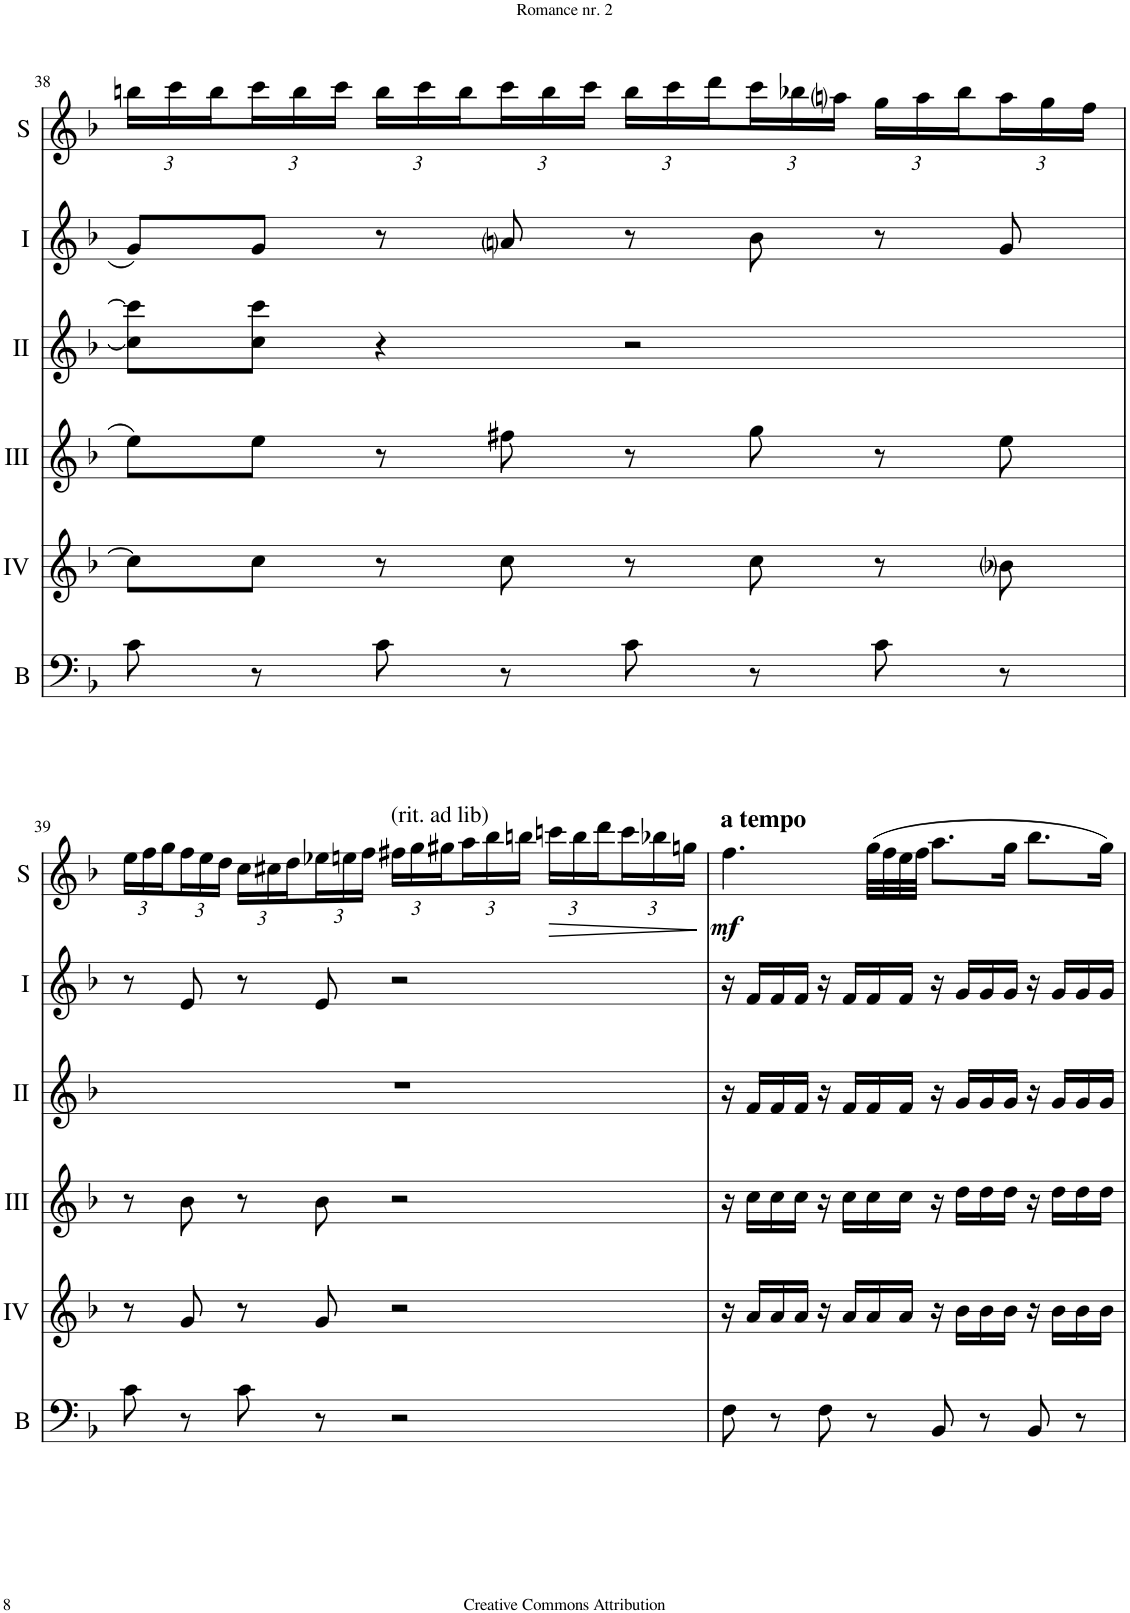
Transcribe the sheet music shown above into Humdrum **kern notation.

**kern	**kern	**kern	**kern	**kern	**kern	**dynam
*part6	*part5	*part4	*part3	*part2	*part1	*part1
*staff6	*staff5	*staff4	*staff3	*staff2	*staff1	*staff1
*I"Bass	*I"Acc. 4	*I"Acc. 3	*I"Acc. 2	*I"Acc. 1	*I"Solo	*
*I'B	*	*	*	*	*I'S	*
!!LO:PB:g=z
*clefF4	*clefG2	*clefG2	*clefG2	*clefG2	*clefG2	*
*Trd7c12	*Trd7c12	*Trd7c12	*	*	*	*
*k[b-]	*k[b-]	*k[b-]	*k[b-]	*k[b-]	*k[b-]	*
*M4/4	*M4/4	*M4/4	*M4/4	*M4/4	*M4/4	*
*met(c)	*met(c)	*met(c)	*met(c)	*met(c)	*met(c)	*
*	*	*	*	*	*Xbrackettup	*
=38	=38	=38	=38	=38	=38	=38
8c\	8cc\L]	8ee\L	8c\] 8cc\]L	8g/L	24bbn\LL	.
.	.	.	.	.	24ccc\	.
.	.	.	.	.	24bb\	.
8r	8cc\J	8ee\J	8c\ 8cc\J	8g/J	24ccc\	.
.	.	.	.	.	24bb\	.
.	.	.	.	.	24ccc\JJ	.
8c\	8r	8r	4r	8r	24bb\LL	.
.	.	.	.	.	24ccc\	.
.	.	.	.	.	24bb\	.
8r	8cc\	8ff#X\	.	8ani/	24ccc\	.
.	.	.	.	.	24bb\	.
.	.	.	.	.	24ccc\JJ	.
8c\	8r	8r	2r	8r	24bb\LL	.
.	.	.	.	.	24ccc\	.
.	.	.	.	.	24ddd\	.
8r	8cc\	8gg\	.	8b-\	24ccc\	.
.	.	.	.	.	24bb-X\	.
.	.	.	.	.	24aani\JJ	.
8c\	8r	8r	.	8r	24gg\LL	.
.	.	.	.	.	24aa\	.
.	.	.	.	.	24bb-\	.
8r	8b-i\	8ee\	.	8g/	24aa\	.
.	.	.	.	.	24gg\	.
.	.	.	.	.	24ff\JJ	.
!!LO:LB:g=z
=39	=39	=39	=39	=39	=39	=39
8c\	8r	8r	1r	8r	24ee\LL	.
.	.	.	.	.	24ff\	.
.	.	.	.	.	24gg\	.
8r	8g/	8b-\	.	8e/	24ff\	.
.	.	.	.	.	24ee\	.
.	.	.	.	.	24dd\JJ	.
8c\	8r	8r	.	8r	24cc\LL	.
.	.	.	.	.	24cc#X\	.
.	.	.	.	.	24dd\	.
8r	8g/	8b-\	.	8e/	24ee-X\	.
.	.	.	.	.	24een\	.
.	.	.	.	.	24ff\JJ	.
!	!	!	!	!	!LO:TX:a:t=(rit. ad lib)	!
2r	2r	2r	.	2r	24ff#X\LL	.
.	.	.	.	.	24gg\	.
.	.	.	.	.	24gg#X\	.
.	.	.	.	.	24aa\	.
.	.	.	.	.	24bb-\	.
.	.	.	.	.	24bbn\JJ	.
!	!	!	!	!	!	!LO:HP:b
.	.	.	.	.	24cccn\LL	>
.	.	.	.	.	24bb\	.
.	.	.	.	.	24ddd\	.
.	.	.	.	.	24ccc\	.
.	.	.	.	.	24bb-X\	.
.	.	.	.	.	24ggn\JJ	.
.	.	.	.	.	.	]
=40	=40	=40	=40	=40	=40	=40
!	!	!	!	!	!LO:TX:a:B:t=a tempo	!
!	!	!	!	!	!	!LO:DY:b
8F\	16r	16r	16r	16r	4.ff\	mf
.	16a/LL	16cc\LL	16f/LL	16f/LL	.	.
8r	16a/	16cc\	16f/	16f/	.	.
.	16a/JJ	16cc\JJ	16f/JJ	16f/JJ	.	.
8F\	16r	16r	16r	16r	.	.
.	16a/LL	16cc\LL	16f/LL	16f/LL	.	.
8r	16a/	16cc\	16f/	16f/	(32gg\LLL	.
.	.	.	.	.	32ff\	.
.	16a/JJ	16cc\JJ	16f/JJ	16f/JJ	32ee\	.
.	.	.	.	.	32ff\JJJ	.
8BB-/	16r	16r	16r	16r	8.aa\L	.
.	16b-\LL	16dd\LL	16g/LL	16g/LL	.	.
8r	16b-\	16dd\	16g/	16g/	.	.
.	16b-\JJ	16dd\JJ	16g/JJ	16g/JJ	16gg\Jk	.
8BB-/	16r	16r	16r	16r	8.bb-\L	.
.	16b-\LL	16dd\LL	16g/LL	16g/LL	.	.
8r	16b-\	16dd\	16g/	16g/	.	.
.	16b-\JJ	16dd\JJ	16g/JJ	16g/JJ	16gg\Jk)	.
=	=	=	=	=	=	=
*-	*-	*-	*-	*-	*-	*-
